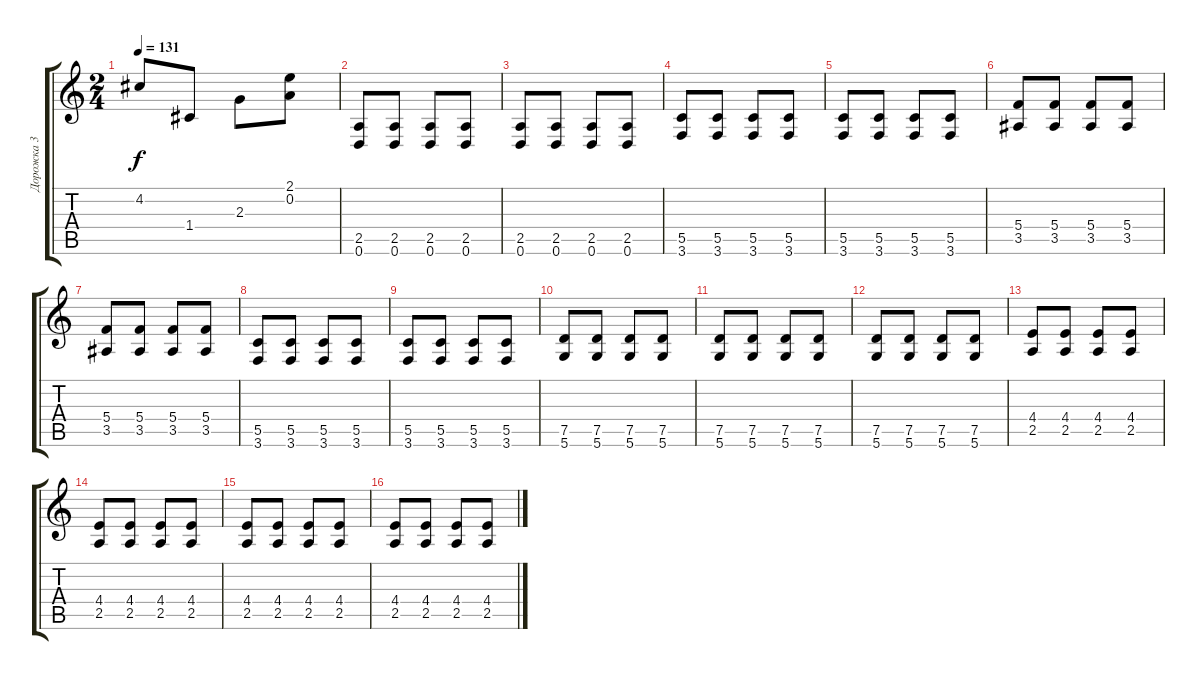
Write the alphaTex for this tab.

\track ("Дорожка 3" "Дорожка 3") {instrument distortionguitar}
\staff {score tabs}
\tuning (D4 A3 F3 C3 G2 D2) {hide}
\ts (2 4)
\tempo 131
\clef g2
\ks c
4.2.8{dy f} 1.4.8 2.3.8 (2.1 0.2).8 |
(2.5 0.6).8{volume 13 instrument distortionguitar} (2.5 0.6).8 (2.5 0.6).8 (2.5 0.6).8 |
(2.5 0.6).8 (2.5 0.6).8 (2.5 0.6).8 (2.5 0.6).8 |
(5.5 3.6).8 (5.5 3.6).8 (5.5 3.6).8 (5.5 3.6).8 |
(5.5 3.6).8 (5.5 3.6).8 (5.5 3.6).8 (5.5 3.6).8 |
(5.4 3.5).8 (5.4 3.5).8 (5.4 3.5).8 (5.4 3.5).8 |
(5.4 3.5).8 (5.4 3.5).8 (5.4 3.5).8 (5.4 3.5).8 |
(5.5 3.6).8 (5.5 3.6).8 (5.5 3.6).8 (5.5 3.6).8 |
(5.5 3.6).8 (5.5 3.6).8 (5.5 3.6).8 (5.5 3.6).8 |
(7.5 5.6).8 (7.5 5.6).8 (7.5 5.6).8 (7.5 5.6).8 |
(7.5 5.6).8 (7.5 5.6).8 (7.5 5.6).8 (7.5 5.6).8 |
(7.5 5.6).8 (7.5 5.6).8 (7.5 5.6).8 (7.5 5.6).8 |
(4.4 2.5).8 (4.4 2.5).8 (4.4 2.5).8 (4.4 2.5).8 |
(4.4 2.5).8 (4.4 2.5).8 (4.4 2.5).8 (4.4 2.5).8 |
(4.4 2.5).8 (4.4 2.5).8 (4.4 2.5).8 (4.4 2.5).8 |
(4.4 2.5).8 (4.4 2.5).8 (4.4 2.5).8 (4.4 2.5).8
